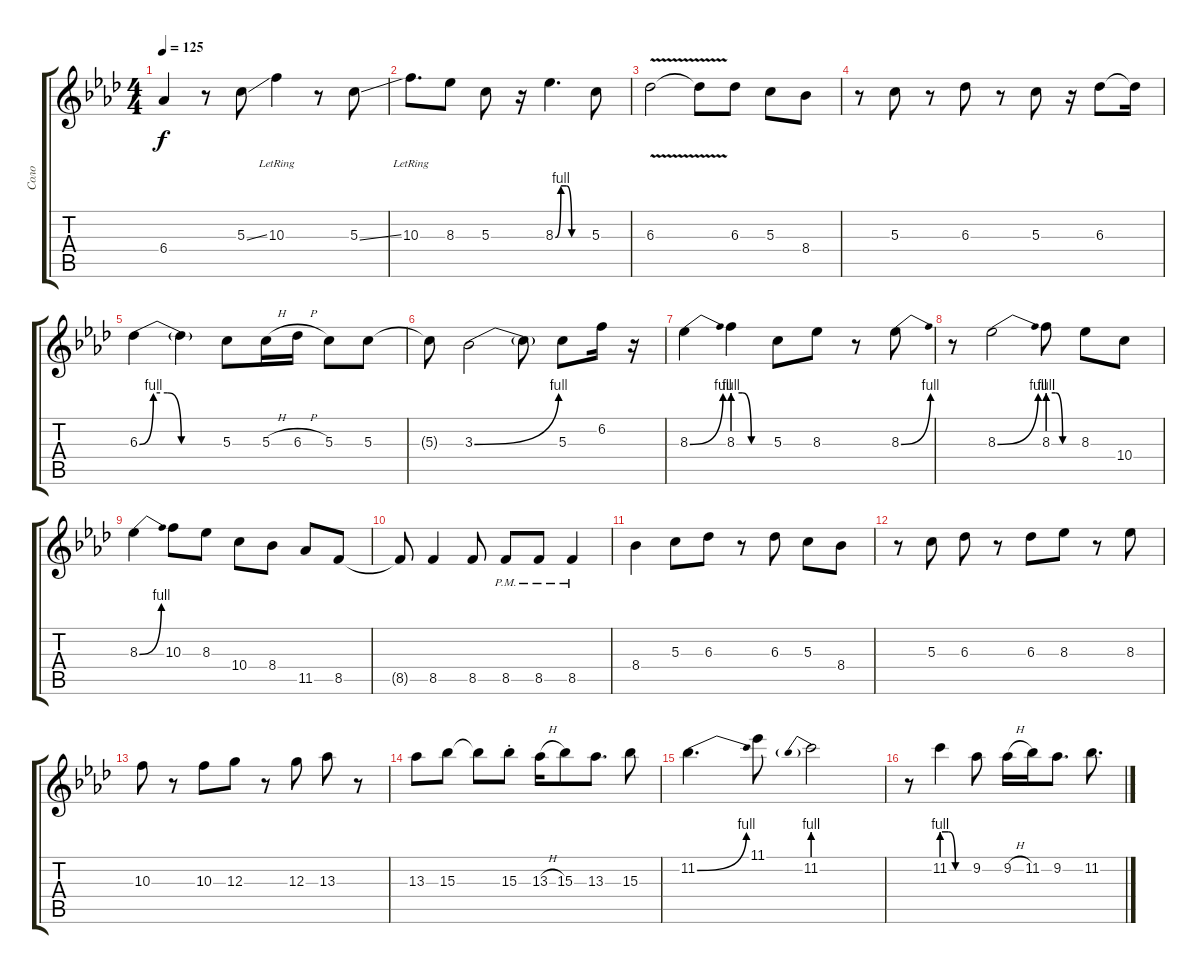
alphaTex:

\track ("Соло" "Соло") {solo instrument overdrivenguitar}
\staff {score tabs}
\tuning (E4 B3 G3 D3 A2 E2) {hide}
\ts (4 4)
\tempo 125
\clef g2
\ks fminor
6.4.4{dy f} r.8 5.3{ss}.8 10.3{lr}.4 r.8 5.3{ss}.8 |
10.3{lr}.8{d} 8.3.8 5.3.8 r.16 8.3{be (custom 0 0 10 4 20 4 30 0 60 0)}.4{d} 5.3.8 |
6.3{v}.2 6.3{t}.8 6.3.8 5.3.8 8.4.8 |
r.8 5.3.8 r.8 6.3.8 r.8 5.3.8 r.16 6.3.8 6.3{t}.16 |
6.3{be (custom 0 0 10 4 20 4 30 0 60 0)}.4 6.3{t}.4 5.3.8 5.3{h}.16 6.3{h}.16 5.3.8 5.3.8 |
5.3{t}.8 3.3{be (bend 0 0 60 4)}.2 3.3{t}.8 5.3.8 6.2.16 r.16 |
8.3{be (bend 0 0 60 4)}.4 8.3{be (custom 0 4 15 4 30 0 60 0)}.4 5.3.8 8.3.8 r.8 8.3{be (bend 0 0 60 4)}.8 |
r.8 8.3{be (bend 0 0 60 4)}.2 8.3{be (custom 0 4 15 4 30 0 60 0)}.8 8.3.8 10.4.8 |
8.3{be (bend 0 0 60 4)}.4 10.3.8 8.3.8 10.4.8 8.4.8 11.5.8 8.5.8 |
8.5{t}.8 8.5.4 8.5.8 8.5{pm}.8 8.5{pm}.8 8.5{pm}.4 |
8.4.4 5.3.8 6.3.8 r.8 6.3.8 5.3.8 8.4.8 |
r.8 5.3.8 6.3.8 r.8 6.3.8 8.3.8 r.8 8.3.8 |
10.3.8 r.8 10.3.8 12.3.8 r.8 12.3.8 13.3.8 r.8 |
13.3.8 15.3.8 15.3{t}.8 15.3{st}.8 13.3{h}.16 15.3.8 13.3.8{d} 15.3.8 |
11.2{be (bend 0 0 60 4)}.4{d} 11.1.8 11.2{be (prebend 0 4 60 4)}.2 |
r.8 11.2{be (custom 0 4 15 4 30 0 60 0)}.4 9.2.8 9.2{h}.16 11.2.16 9.2.8{d} 11.2.8{d}
